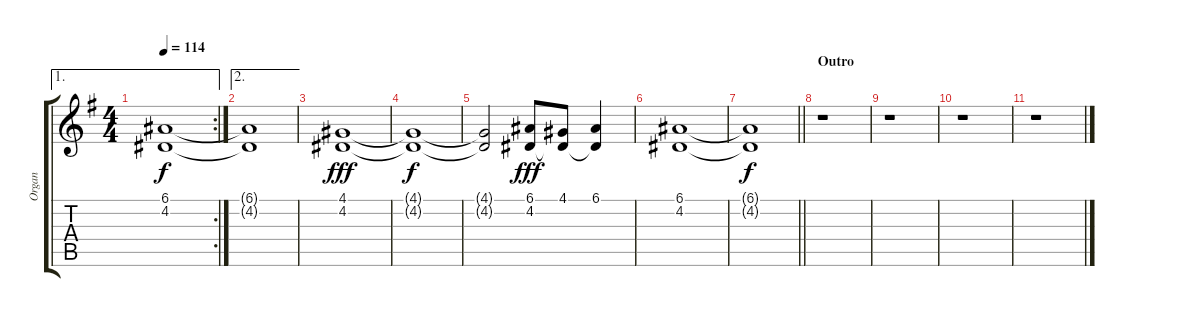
\track ("Organ" "Organ") {instrument drawbarorgan}
\staff {score tabs}
\tuning (E4 B3 G3 D3 A2 E2) {hide}
\ae 1
\rc 2
\ts (4 4)
\tempo 114
\clef g2
\ks g
(6.1{t} 4.2{t}).1{dy f} |
\ae 2
(6.1{t} 4.2{t}).1 |
(4.1 4.2).1{dy fff} |
(4.1{t} 4.2{t}).1{dy f} |
(4.1{t} 4.2{t}).2 (6.1 4.2).8{dy fff} (4.1 4.2{t}).8 (6.1 4.2{t}).4 |
(6.1 4.2).1 |
\barLineRight lightlight
(6.1{t} 4.2{t}).1{dy f} |
\section ("" "Outro")
r.1 |
r.1 |
r.1 |
r.1
